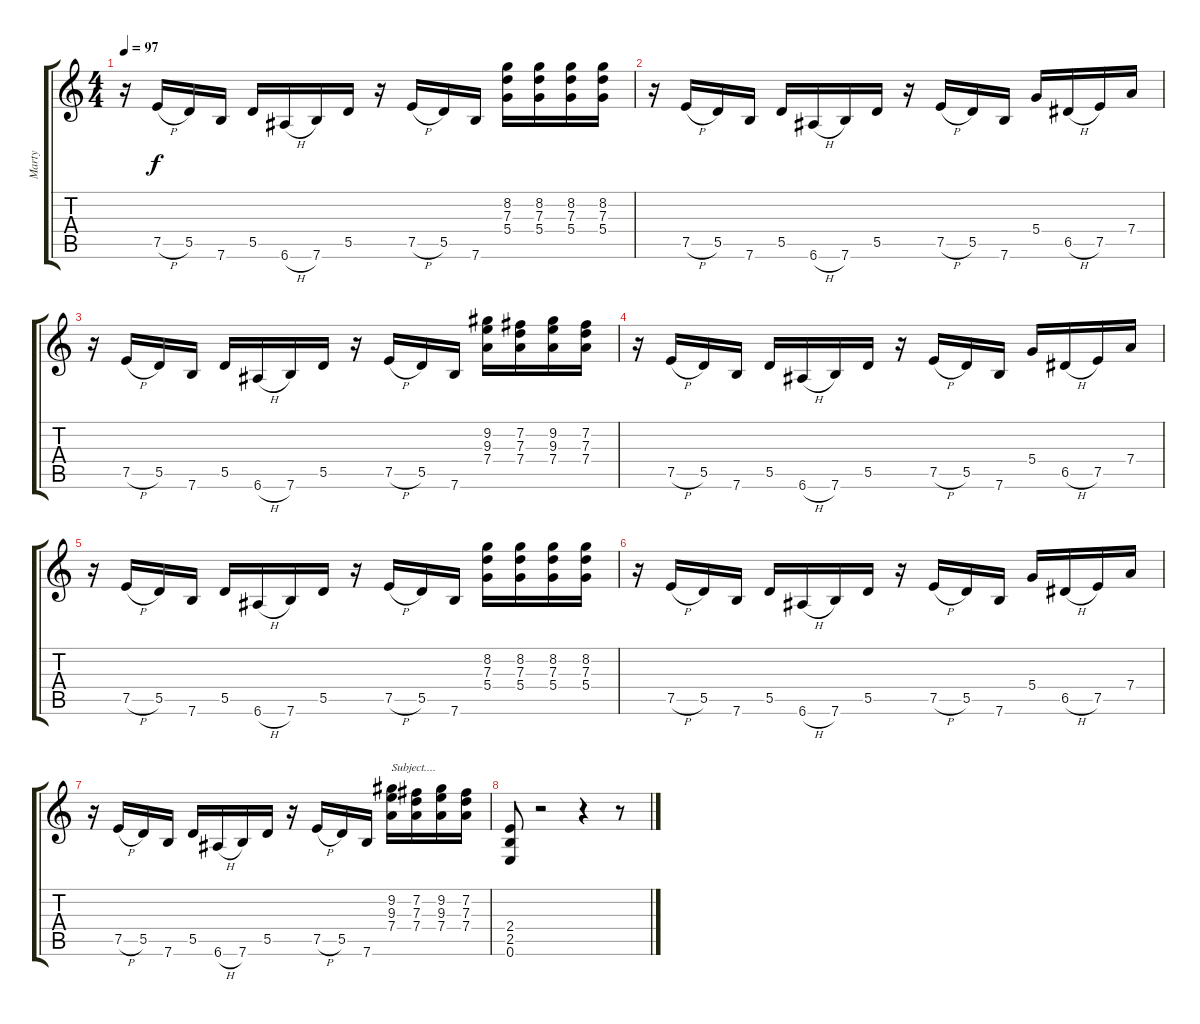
\track ("Marty " "Marty ") {instrument distortionguitar}
\staff {score tabs}
\tuning (E4 B3 G3 D3 A2 E2) {hide}
\ts (4 4)
\tempo 97
\clef g2
\ks c
r.16{dy f} 7.5{h}.16 5.5.16 7.6.16 5.5.16 6.6{h}.16 7.6.16 5.5.16 r.16 7.5{h}.16 5.5.16 7.6.16 (8.2 7.3 5.4).16 (8.2 7.3 5.4).16 (8.2 7.3 5.4).16 (8.2 7.3 5.4).16 |
r.16 7.5{h}.16 5.5.16 7.6.16 5.5.16 6.6{h}.16 7.6.16 5.5.16 r.16 7.5{h}.16 5.5.16 7.6.16 5.4.16 6.5{h}.16 7.5.16 7.4.16 |
r.16 7.5{h}.16 5.5.16 7.6.16 5.5.16 6.6{h}.16 7.6.16 5.5.16 r.16 7.5{h}.16 5.5.16 7.6.16 (9.2 9.3 7.4).16 (7.2 7.3 7.4).16 (9.2 9.3 7.4).16 (7.2 7.3 7.4).16 |
r.16 7.5{h}.16 5.5.16 7.6.16 5.5.16 6.6{h}.16 7.6.16 5.5.16 r.16 7.5{h}.16 5.5.16 7.6.16 5.4.16 6.5{h}.16 7.5.16 7.4.16 |
r.16 7.5{h}.16 5.5.16 7.6.16 5.5.16 6.6{h}.16 7.6.16 5.5.16 r.16 7.5{h}.16 5.5.16 7.6.16 (8.2 7.3 5.4).16 (8.2 7.3 5.4).16 (8.2 7.3 5.4).16 (8.2 7.3 5.4).16 |
r.16 7.5{h}.16 5.5.16 7.6.16 5.5.16 6.6{h}.16 7.6.16 5.5.16 r.16 7.5{h}.16 5.5.16 7.6.16 5.4.16 6.5{h}.16 7.5.16 7.4.16 |
r.16 7.5{h}.16 5.5.16 7.6.16 5.5.16 6.6{h}.16 7.6.16 5.5.16 r.16 7.5{h}.16 5.5.16 7.6.16 (9.2 9.3 7.4).16{txt "Subject...."} (7.2 7.3 7.4).16 (9.2 9.3 7.4).16 (7.2 7.3 7.4).16 |
(2.4 2.5 0.6).8 r.2 r.4 r.8
